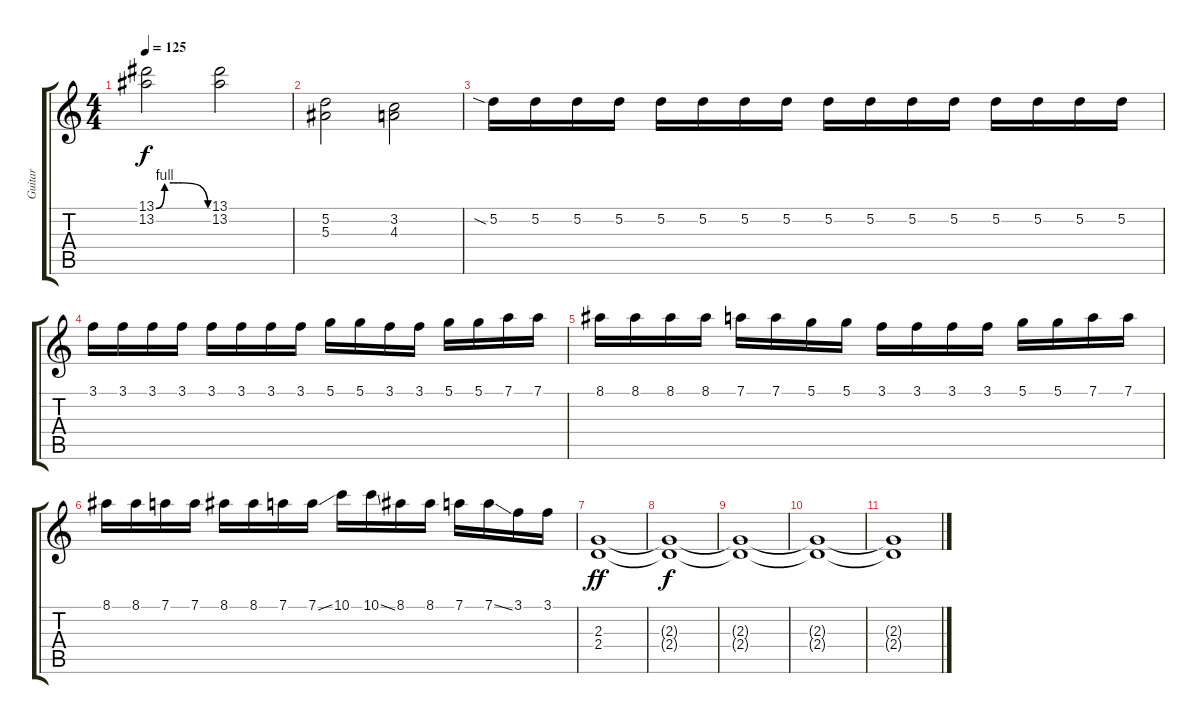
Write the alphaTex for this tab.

\track ("Guitar" "Guitar") {instrument overdrivenguitar}
\staff {score tabs}
\tuning (D4 A3 F3 C3 G2 C2) {hide}
\ts (4 4)
\tempo 125
\clef g2
\ks c
(13.1{be (custom 0 0 10 4 20 4 26 4 30 4 60 0)} 13.2).2{dy f} (13.1 13.2).2 |
(5.2 5.3).2 (3.2 4.3).2 |
5.2{sia}.16{volume 13} 5.2.16 5.2.16 5.2.16 5.2.16 5.2.16 5.2.16 5.2.16 5.2.16 5.2.16 5.2.16 5.2.16 5.2.16 5.2.16 5.2.16 5.2.16 |
3.1.16 3.1.16 3.1.16 3.1.16 3.1.16 3.1.16 3.1.16 3.1.16 5.1.16 5.1.16 3.1.16 3.1.16 5.1.16 5.1.16 7.1.16 7.1.16 |
8.1.16 8.1.16 8.1.16 8.1.16 7.1.16 7.1.16 5.1.16 5.1.16 3.1.16 3.1.16 3.1.16 3.1.16 5.1.16 5.1.16 7.1.16 7.1.16 |
8.1.16 8.1.16 7.1.16 7.1.16 8.1.16 8.1.16 7.1.16 7.1{ss}.16 10.1.16 10.1{ss}.16 8.1.16 8.1.16 7.1.16 7.1{ss}.16 3.1.16 3.1.16 |
(2.3 2.4).1{dy ff} |
(2.3{t} 2.4{t}).1{dy f} |
(2.3{t} 2.4{t}).1 |
(2.3{t} 2.4{t}).1 |
(2.3{t} 2.4{t}).1
